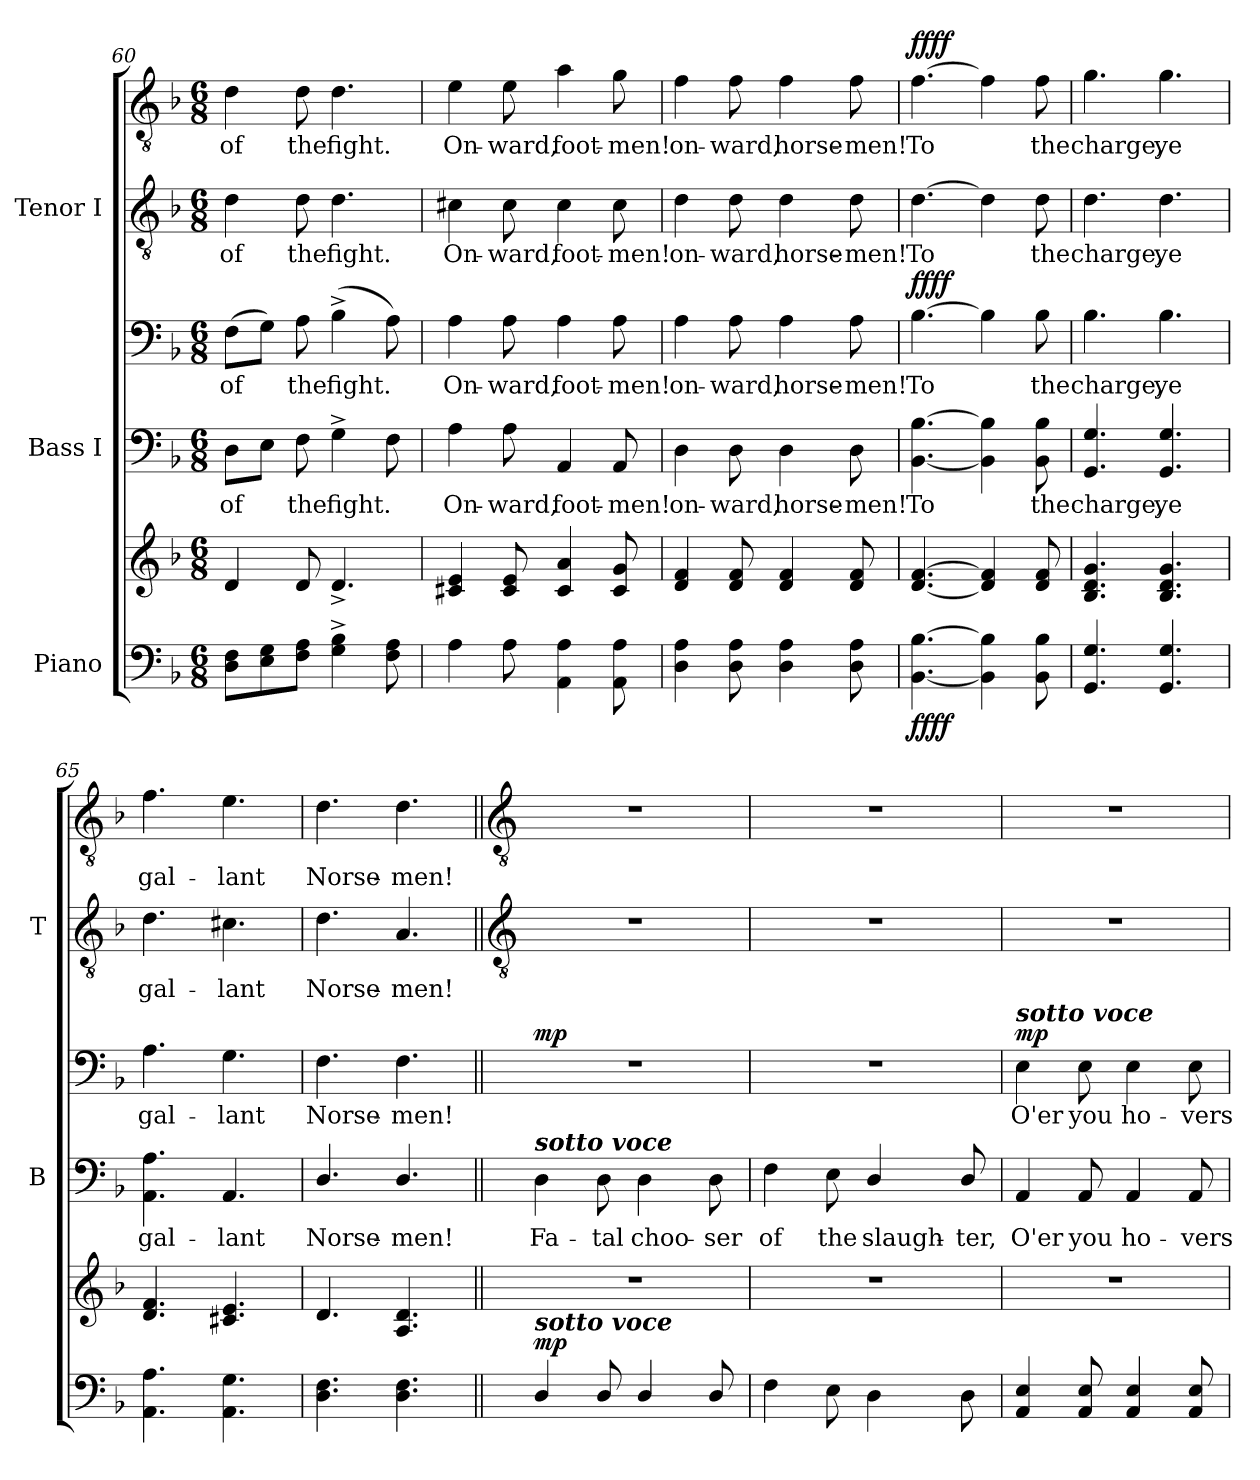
**kern	**kern	**dynam	**kern	**text	**kern	**text	**dynam	**kern	**text	**kern	**text	**dynam
*part3	*part3	*part3	*part2	*part2	*part2	*part2	*part2	*part1	*part1	*part1	*part1	*part1
*staff6	*staff5	*staff5/6	*staff4	*staff4	*staff3	*staff3	*staff3/4	*staff2	*staff2	*staff1	*staff1	*staff1/2
*I"Piano	*	*	*I"Bass I	*	*	*	*	*I"Tenor I	*	*	*	*
*	*	*	*I'B	*	*	*	*	*I'T	*	*	*	*
!!LO:LB:g=z
*clefF4	*clefG2	*	*clefF4	*	*clefF4	*	*	*clefGv2	*	*clefGv2	*	*
*k[b-]	*k[b-]	*	*k[b-]	*	*k[b-]	*	*	*k[b-]	*	*k[b-]	*	*
*F:	*F:	*	*F:	*	*F:	*	*	*F:	*	*F:	*	*
*M6/8	*M6/8	*	*M6/8	*	*M6/8	*	*	*M6/8	*	*M6/8	*	*
=60	=60	=60	=60	=60	=60	=60	=60	=60	=60	=60	=60	=60
!	!	!	!	!LO:LY:b	!	!LO:LY:b	!	!	!LO:LY:b	!	!LO:LY:b	!
8D 8FL	4d	.	8DL	of	(>8FL	of	.	4d	of	4d	of	.
8E 8G	.	.	8EJ	.	8GJ)	.	.	.	.	.	.	.
!	!	!	!	!LO:LY:b	!	!LO:LY:b	!	!	!LO:LY:b	!	!LO:LY:b	!
8F 8AJ	8d	.	8F	the	8A	the	.	8d	the	8d	the	.
!	!	!	!	!LO:LY:b	!	!LO:LY:b	!	!	!LO:LY:b	!	!LO:LY:b	!
4G^ 4B-^	4.d^	.	4G^	fight.	(>4B-^	fight.	.	4.d	fight.	4.d	fight.	.
8F 8A	.	.	8F	.	8A)	.	.	.	.	.	.	.
=61	=61	=61	=61	=61	=61	=61	=61	=61	=61	=61	=61	=61
!	!	!	!	!LO:LY:b	!	!LO:LY:b	!	!	!LO:LY:b	!	!LO:LY:b	!
4A	4c#X 4e	.	4A	On-	4A	On-	.	4c#X	On-	4e	On-	.
!	!	!	!	!LO:LY:b	!	!LO:LY:b	!	!	!LO:LY:b	!	!LO:LY:b	!
8A	8c# 8e	.	8A	-ward,	8A	-ward,	.	8c#	-ward,	8e	-ward,	.
!	!	!	!	!LO:LY:b	!	!LO:LY:b	!	!	!LO:LY:b	!	!LO:LY:b	!
4AA 4A	4c# 4a	.	4AA	foot-	4A	foot-	.	4c#	foot-	4a	foot-	.
!	!	!	!	!LO:LY:b	!	!LO:LY:b	!	!	!LO:LY:b	!	!LO:LY:b	!
8AA 8A	8c# 8g	.	8AA	-men!	8A	-men!	.	8c#	-men!	8g	-men!	.
=62	=62	=62	=62	=62	=62	=62	=62	=62	=62	=62	=62	=62
!	!	!	!	!LO:LY:b	!	!LO:LY:b	!	!	!LO:LY:b	!	!LO:LY:b	!
4D 4A	4d 4f	.	4D\	on-	4A	on-	.	4d	on-	4f	on-	.
!	!	!	!	!LO:LY:b	!	!LO:LY:b	!	!	!LO:LY:b	!	!LO:LY:b	!
8D 8A	8d 8f	.	8D\	-ward,	8A	-ward,	.	8d	-ward,	8f	-ward,	.
!	!	!	!	!LO:LY:b	!	!LO:LY:b	!	!	!LO:LY:b	!	!LO:LY:b	!
4D 4A	4d 4f	.	4D\	horse-	4A	horse-	.	4d	horse-	4f	horse-	.
!	!	!	!	!LO:LY:b	!	!LO:LY:b	!	!	!LO:LY:b	!	!LO:LY:b	!
8D 8A	8d 8f	.	8D\	-men!	8A	-men!	.	8d	-men!	8f	-men!	.
=63	=63	=63	=63	=63	=63	=63	=63	=63	=63	=63	=63	=63
!	!	!LO:DY:b=2	!	!LO:LY:b	!	!LO:LY:b	!	!	!LO:LY:b	!	!LO:LY:b	!
!	!	!LO:DY:n=1:b	!	!	!	!	!LO:DY:b=2	!	!	!	!	!
!	!	!	!	!	!	!	!LO:DY:n=1:b	!	!	!	!	!LO:DY:b=2
!	!	!	!	!	!	!	!	!	!	!	!	!LO:DY:n=1:b
[4.BB- [4.B-	[4.d [4.f	ff ff	[4.BB- [4.B-	To	[4.B-	To	ff ff	[4.d	To	[4.f	To	ff ff
4BB-] 4B-]	4d] 4f]	.	4BB-] 4B-]	.	4B-]	.	.	4d]	.	4f]	.	.
!	!	!	!	!LO:LY:b	!	!LO:LY:b	!	!	!LO:LY:b	!	!LO:LY:b	!
8BB- 8B-	8d 8f	.	8BB- 8B-	the	8B-	the	.	8d	the	8f	the	.
=64	=64	=64	=64	=64	=64	=64	=64	=64	=64	=64	=64	=64
!	!	!	!	!LO:LY:b	!	!LO:LY:b	!	!	!LO:LY:b	!	!LO:LY:b	!
4.GG 4.G	4.B- 4.d 4.g	.	4.GG 4.G	charge,	4.B-	charge,	.	4.d	charge,	4.g	charge,	.
!	!	!	!	!LO:LY:b	!	!LO:LY:b	!	!	!LO:LY:b	!	!LO:LY:b	!
4.GG 4.G	4.B- 4.d 4.g	.	4.GG 4.G	ye	4.B-	ye	.	4.d	ye	4.g	ye	.
=65	=65	=65	=65	=65	=65	=65	=65	=65	=65	=65	=65	=65
!	!	!	!	!LO:LY:b	!	!LO:LY:b	!	!	!LO:LY:b	!	!LO:LY:b	!
4.AA 4.A	4.d 4.f	.	4.AA 4.A	gal-	4.A	gal-	.	4.d	gal-	4.f	gal-	.
!	!	!	!	!LO:LY:b	!	!LO:LY:b	!	!	!LO:LY:b	!	!LO:LY:b	!
4.AA 4.G	4.c#X 4.e	.	4.AA	-lant	4.G	-lant	.	4.c#X	-lant	4.e	-lant	.
=66	=66	=66	=66	=66	=66	=66	=66	=66	=66	=66	=66	=66
!	!	!	!	!LO:LY:b	!	!LO:LY:b	!	!	!LO:LY:b	!	!LO:LY:b	!
4.D 4.F	4.d	.	4.D/	Norse-	4.F	Norse-	.	4.d	Norse-	4.d	Norse-	.
!	!	!	!	!LO:LY:b	!	!LO:LY:b	!	!	!LO:LY:b	!	!LO:LY:b	!
4.D 4.F	4.A 4.d	.	4.D/	-men!	4.F	-men!	.	4.A	-men!	4.d	-men!	.
!!LO:LB:g=z
=67||	=67||	=67||	=67||	=67||	=67||	=67||	=67||	=67||	=67||	=67||	=67||	=67||
*	*	*	*	*	*	*	*	*clefGv2	*	*clefGv2	*	*
!	!	!	!LO:TX:a:Bi:t=sotto voce	!	!	!	!	!	!	!	!	!
!LO:TX:a:Bi:t=sotto voce	!	!	!	!	!	!	!	!	!	!	!	!
!	!LO:N:vis=1	!LO:DY:a=2	!	!LO:LY:b	!LO:N:vis=1	!	!LO:DY:b=2	!LO:N:vis=1	!	!LO:N:vis=1	!	!
4D/	2.r	mp	4D	Fa-	2.r	.	mp	2.r	.	2.r	.	.
!	!	!	!	!LO:LY:b	!	!	!	!	!	!	!	!
8D/	.	.	8D	-tal	.	.	.	.	.	.	.	.
!	!	!	!	!LO:LY:b	!	!	!	!	!	!	!	!
4D/	.	.	4D	choo-	.	.	.	.	.	.	.	.
!	!	!	!	!LO:LY:b	!	!	!	!	!	!	!	!
8D/	.	.	8D	-ser	.	.	.	.	.	.	.	.
=68	=68	=68	=68	=68	=68	=68	=68	=68	=68	=68	=68	=68
!	!LO:N:vis=1	!	!	!LO:LY:b	!LO:N:vis=1	!	!	!LO:N:vis=1	!	!LO:N:vis=1	!	!
4F	2.r	.	4F	of	2.r	.	.	2.r	.	2.r	.	.
!	!	!	!	!LO:LY:b	!	!	!	!	!	!	!	!
8E	.	.	8E	the	.	.	.	.	.	.	.	.
!	!	!	!	!LO:LY:b	!	!	!	!	!	!	!	!
4D	.	.	4D/	slaugh-	.	.	.	.	.	.	.	.
!	!	!	!	!LO:LY:b	!	!	!	!	!	!	!	!
8D	.	.	8D/	-ter,	.	.	.	.	.	.	.	.
=69	=69	=69	=69	=69	=69	=69	=69	=69	=69	=69	=69	=69
!	!	!	!	!	!LO:TX:a:Bi:t=sotto voce	!	!	!	!	!	!	!
!	!LO:N:vis=1	!	!	!LO:LY:b	!	!LO:LY:b	!LO:DY:b	!LO:N:vis=1	!	!LO:N:vis=1	!	!
4AA 4E	2.r	.	4AA	O'er	4E	O'er	mp	2.r	.	2.r	.	.
!	!	!	!	!LO:LY:b	!	!LO:LY:b	!	!	!	!	!	!
8AA 8E	.	.	8AA	you	8E	you	.	.	.	.	.	.
!	!	!	!	!LO:LY:b	!	!LO:LY:b	!	!	!	!	!	!
4AA 4E	.	.	4AA	ho-	4E	ho-	.	.	.	.	.	.
!	!	!	!	!LO:LY:b	!	!LO:LY:b	!	!	!	!	!	!
8AA 8E	.	.	8AA	-vers	8E	-vers	.	.	.	.	.	.
=	=	=	=	=	=	=	=	=	=	=	=	=
*-	*-	*-	*-	*-	*-	*-	*-	*-	*-	*-	*-	*-
